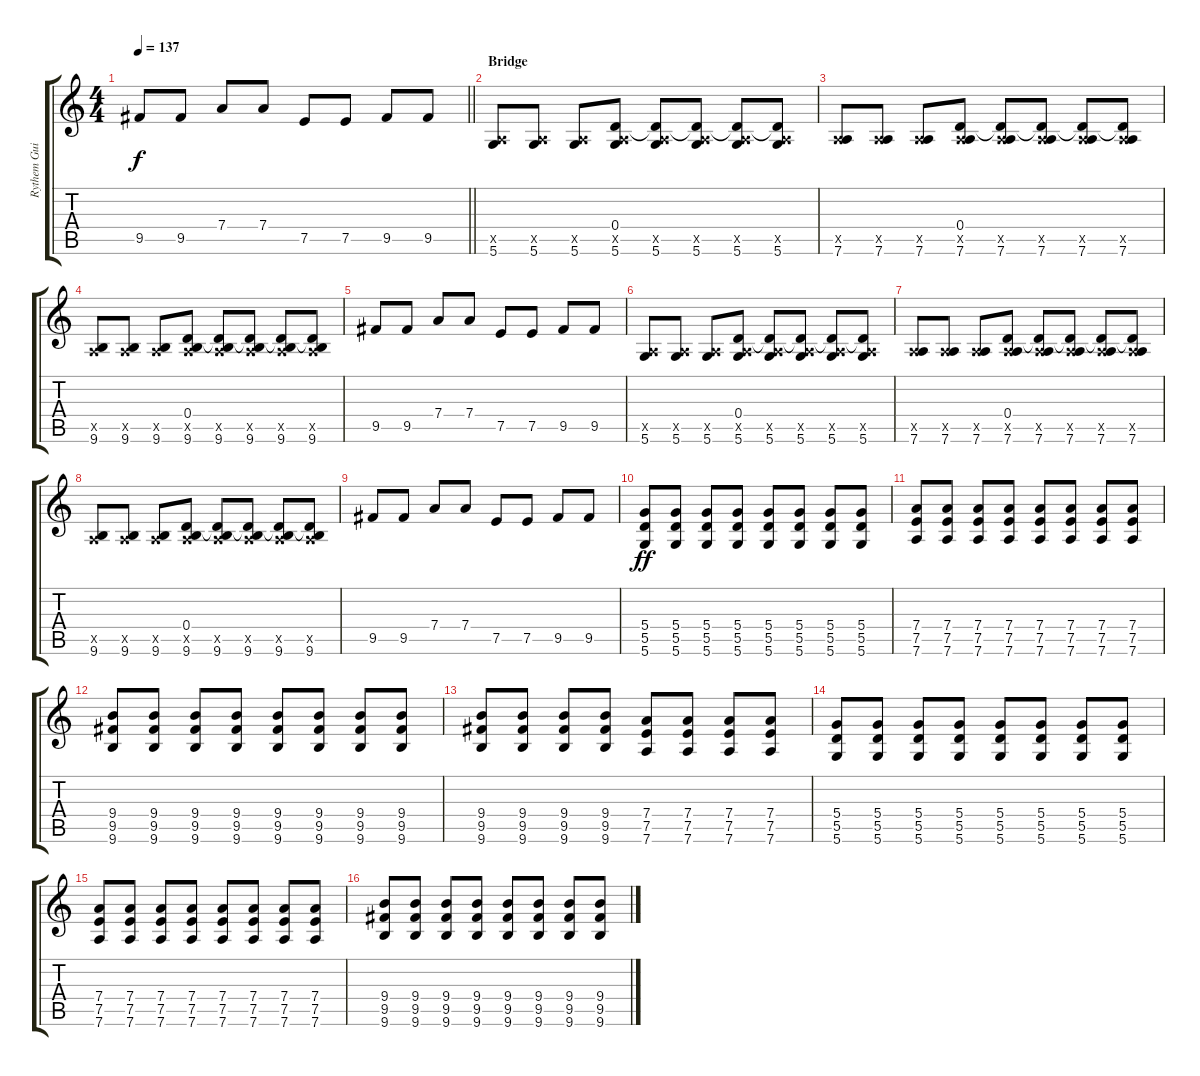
\track ("Rythem Guitar" "Rythem Gui") {instrument distortionguitar}
\staff {score tabs}
\tuning (E4 B3 G3 D3 A2 D2) {hide}
\ts (4 4)
\tempo 137
\clef g2
\barLineRight lightlight
\ks c
9.5.8{dy f} 9.5.8 7.4.8 7.4.8 7.5.8 7.5.8 9.5.8 9.5.8 |
\section ("" "Bridge")
(0.5{x} 5.6).8 (0.5{x} 5.6).8 (0.5{x} 5.6).8 (0.4 0.5{x} 5.6).8 (0.4{t} 0.5{x} 5.6).8 (0.4{t} 0.5{x} 5.6).8 (0.4{t} 0.5{x} 5.6).8 (0.4{t} 0.5{x} 5.6).8 |
(0.5{x} 7.6).8 (0.5{x} 7.6).8 (0.5{x} 7.6).8 (0.4 0.5{x} 7.6).8 (0.4{t} 0.5{x} 7.6).8 (0.4{t} 0.5{x} 7.6).8 (0.4{t} 0.5{x} 7.6).8 (0.4{t} 0.5{x} 7.6).8 |
(0.5{x} 9.6).8 (0.5{x} 9.6).8 (0.5{x} 9.6).8 (0.4 0.5{x} 9.6).8 (0.4{t} 0.5{x} 9.6).8 (0.4{t} 0.5{x} 9.6).8 (0.4{t} 0.5{x} 9.6).8 (0.4{t} 0.5{x} 9.6).8 |
9.5.8 9.5.8 7.4.8 7.4.8 7.5.8 7.5.8 9.5.8 9.5.8 |
(0.5{x} 5.6).8 (0.5{x} 5.6).8 (0.5{x} 5.6).8 (0.4 0.5{x} 5.6).8 (0.4{t} 0.5{x} 5.6).8 (0.4{t} 0.5{x} 5.6).8 (0.4{t} 0.5{x} 5.6).8 (0.4{t} 0.5{x} 5.6).8 |
(0.5{x} 7.6).8 (0.5{x} 7.6).8 (0.5{x} 7.6).8 (0.4 0.5{x} 7.6).8 (0.4{t} 0.5{x} 7.6).8 (0.4{t} 0.5{x} 7.6).8 (0.4{t} 0.5{x} 7.6).8 (0.4{t} 0.5{x} 7.6).8 |
(0.5{x} 9.6).8 (0.5{x} 9.6).8 (0.5{x} 9.6).8 (0.4 0.5{x} 9.6).8 (0.4{t} 0.5{x} 9.6).8 (0.4{t} 0.5{x} 9.6).8 (0.4{t} 0.5{x} 9.6).8 (0.4{t} 0.5{x} 9.6).8 |
9.5.8 9.5.8 7.4.8 7.4.8 7.5.8 7.5.8 9.5.8 9.5.8 |
(5.4 5.5 5.6).8{dy ff} (5.4 5.5 5.6).8 (5.4 5.5 5.6).8 (5.4 5.5 5.6).8 (5.4 5.5 5.6).8 (5.4 5.5 5.6).8 (5.4 5.5 5.6).8 (5.4 5.5 5.6).8 |
(7.4 7.5 7.6).8 (7.4 7.5 7.6).8 (7.4 7.5 7.6).8 (7.4 7.5 7.6).8 (7.4 7.5 7.6).8 (7.4 7.5 7.6).8 (7.4 7.5 7.6).8 (7.4 7.5 7.6).8 |
(9.4 9.5 9.6).8 (9.4 9.5 9.6).8 (9.4 9.5 9.6).8 (9.4 9.5 9.6).8 (9.4 9.5 9.6).8 (9.4 9.5 9.6).8 (9.4 9.5 9.6).8 (9.4 9.5 9.6).8 |
(9.4 9.5 9.6).8 (9.4 9.5 9.6).8 (9.4 9.5 9.6).8 (9.4 9.5 9.6).8 (7.4 7.5 7.6).8 (7.4 7.5 7.6).8 (7.4 7.5 7.6).8 (7.4 7.5 7.6).8 |
(5.4 5.5 5.6).8 (5.4 5.5 5.6).8 (5.4 5.5 5.6).8 (5.4 5.5 5.6).8 (5.4 5.5 5.6).8 (5.4 5.5 5.6).8 (5.4 5.5 5.6).8 (5.4 5.5 5.6).8 |
(7.4 7.5 7.6).8 (7.4 7.5 7.6).8 (7.4 7.5 7.6).8 (7.4 7.5 7.6).8 (7.4 7.5 7.6).8 (7.4 7.5 7.6).8 (7.4 7.5 7.6).8 (7.4 7.5 7.6).8 |
(9.4 9.5 9.6).8 (9.4 9.5 9.6).8 (9.4 9.5 9.6).8 (9.4 9.5 9.6).8 (9.4 9.5 9.6).8 (9.4 9.5 9.6).8 (9.4 9.5 9.6).8 (9.4 9.5 9.6).8
